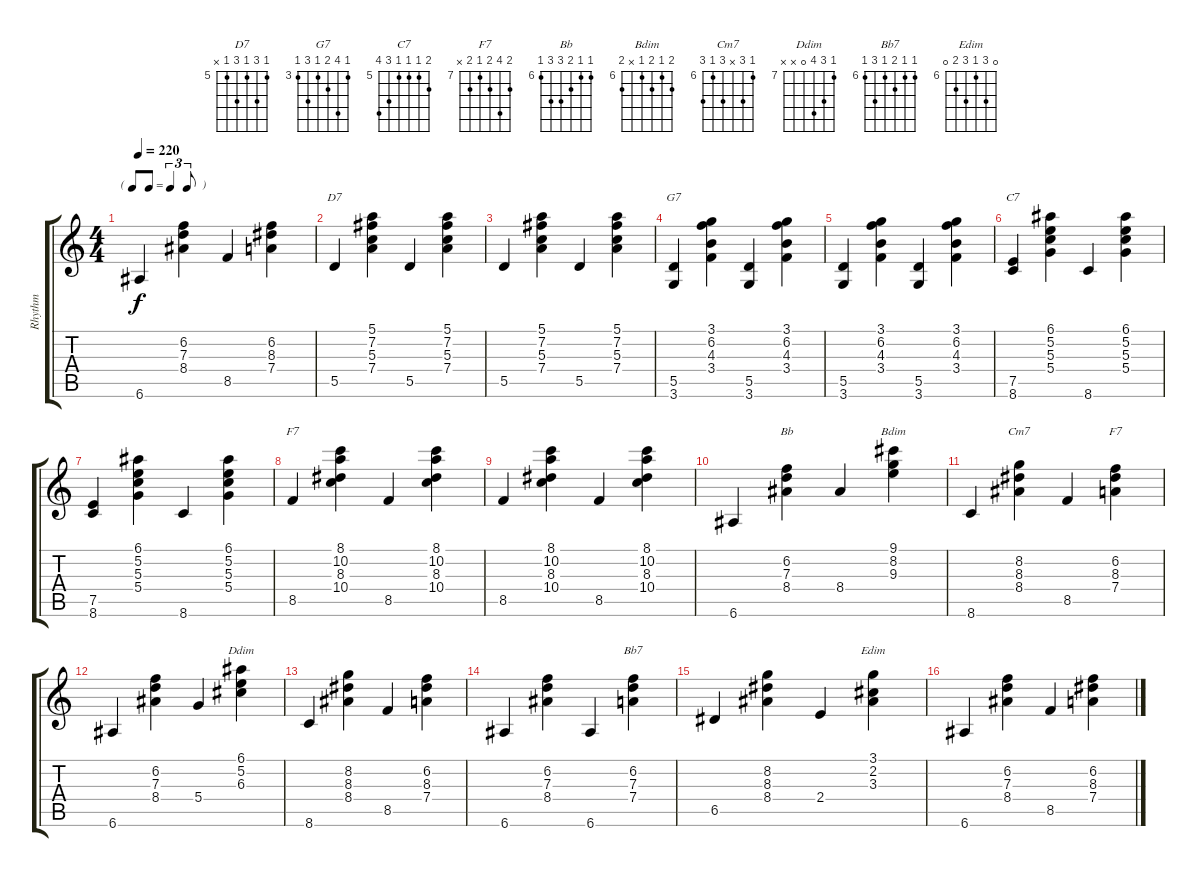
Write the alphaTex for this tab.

\track ("Rhythm" "Rhythm") {instrument acousticguitarnylon}
\staff {score tabs}
\tuning (E4 B3 G3 D3 A2 E2) {hide}
\chord ("D7" 5 7 5 7 5 x) {firstfret 5}
\chord ("G7" 3 6 4 3 5 3) {firstfret 3}
\chord ("C7" 6 5 5 5 7 8) {firstfret 5}
\chord ("F7" 8 10 8 10 8 x) {firstfret 8}
\chord ("Bb" 6 6 7 8 8 6) {firstfret 6}
\chord ("Bdim" 7 6 7 6 x 7) {firstfret 6}
\chord ("Cm7" 6 8 x 8 6 8) {firstfret 6}
\chord ("F7" 8 10 8 7 8 x) {firstfret 7}
\chord ("Ddim" 7 9 10 0 x x) {firstfret 7}
\chord ("Bb7" 6 6 7 6 8 6) {firstfret 6}
\chord ("Edim" 0 8 6 8 7 0) {firstfret 6}
\ts (4 4)
\tf triplet8th
\tempo 220
\clef g2
\ks c
6.6.4{dy f} (6.2 7.3 8.4).4 8.5.4 (6.2 8.3 7.4).4 |
5.5.4{ch "D7"} (5.1 7.2 5.3 7.4).4 5.5.4 (5.1 7.2 5.3 7.4).4 |
5.5.4 (5.1 7.2 5.3 7.4).4 5.5.4 (5.1 7.2 5.3 7.4).4 |
(5.5 3.6).4{ch "G7"} (3.1 6.2 4.3 3.4).4 (5.5 3.6).4 (3.1 6.2 4.3 3.4).4 |
(5.5 3.6).4 (3.1 6.2 4.3 3.4).4 (5.5 3.6).4 (3.1 6.2 4.3 3.4).4 |
(7.5 8.6).4{ch "C7"} (6.1 5.2 5.3 5.4).4 8.6.4 (6.1 5.2 5.3 5.4).4 |
(7.5 8.6).4 (6.1 5.2 5.3 5.4).4 8.6.4 (6.1 5.2 5.3 5.4).4 |
8.5.4{ch "F7"} (8.1 10.2 8.3 10.4).4 8.5.4 (8.1 10.2 8.3 10.4).4 |
8.5.4 (8.1 10.2 8.3 10.4).4 8.5.4 (8.1 10.2 8.3 10.4).4 |
6.6.4 (6.2 7.3 8.4).4{ch "Bb"} 8.4.4 (9.1 8.2 9.3).4{ch "Bdim"} |
8.6.4 (8.2 8.3 8.4).4{ch "Cm7"} 8.5.4 (6.2 8.3 7.4).4{ch "F7"} |
6.6.4 (6.2 7.3 8.4).4 5.4.4 (6.1 5.2 6.3).4{ch "Ddim"} |
8.6.4 (8.2 8.3 8.4).4 8.5.4 (6.2 8.3 7.4).4 |
6.6.4 (6.2 7.3 8.4).4 6.6.4 (6.2 7.3 7.4).4{ch "Bb7"} |
6.5.4 (8.2 8.3 8.4).4 2.4.4 (3.1 2.2 3.3).4{ch "Edim"} |
6.6.4 (6.2 7.3 8.4).4 8.5.4 (6.2 8.3 7.4).4
